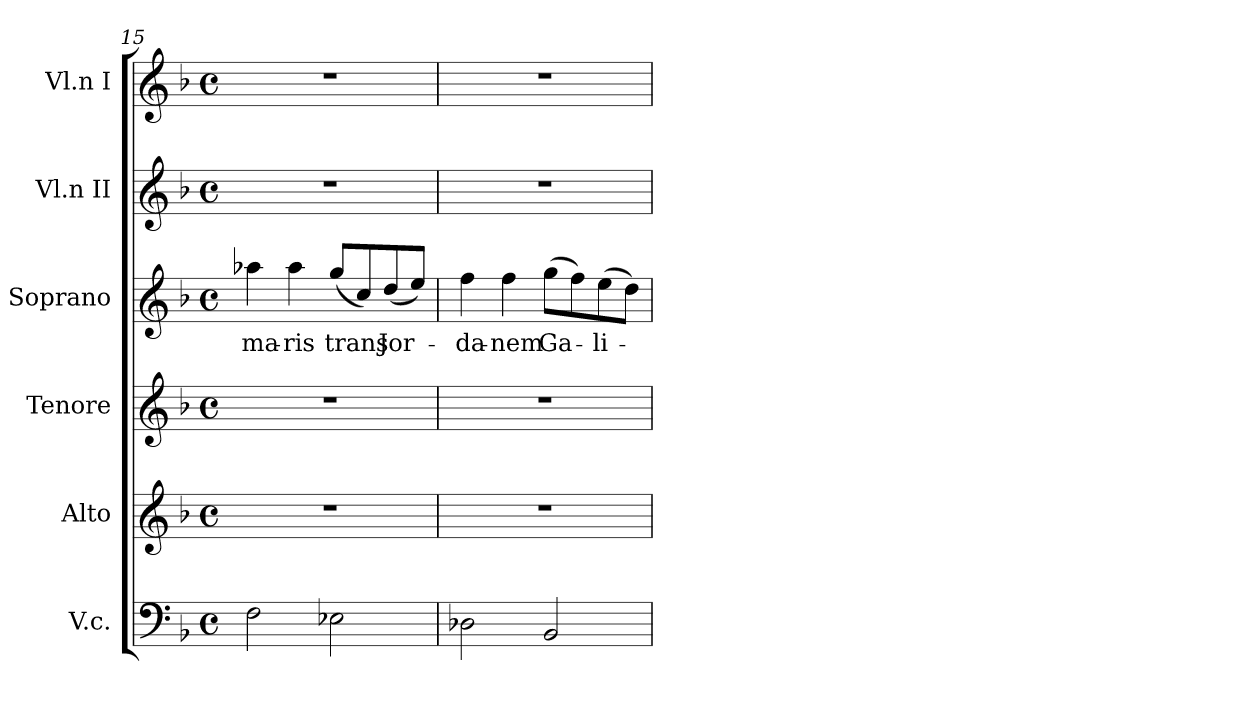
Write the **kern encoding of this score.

**kern	**kern	**kern	**kern	**text	**kern	**kern
*part6	*part5	*part4	*part3	*part3	*part2	*part1
*staff6	*staff5	*staff4	*staff3	*staff3	*staff2	*staff1
*I"V.c.	*I"Alto	*I"Tenore	*I"Soprano	*	*I"Vl.n II	*I"Vl.n I
*I'V.c.	*I'Alto	*I'Tenore	*I'Soprano	*	*I'Vl.n II	*I'Vl.n I
*clefF4	*clefG2	*clefG2	*clefG2	*	*clefG2	*clefG2
*k[b-]	*k[b-]	*k[b-]	*k[b-]	*	*k[b-]	*k[b-]
*F:	*F:	*F:	*F:	*	*F:	*F:
*M4/4	*M4/4	*M4/4	*M4/4	*	*M4/4	*M4/4
*met(c)	*met(c)	*met(c)	*met(c)	*	*met(c)	*met(c)
=15	=15	=15	=15	=15	=15	=15
!	!	!	!	!LO:LY:b	!	!
2F\	1r	1r	4aa-X\	ma-	1r	1r
!	!	!	!	!LO:LY:b	!	!
.	.	.	4aa-\	-ris	.	.
!	!	!	!	!LO:LY:b	!	!
2E-X\	.	.	(<8gg/L	trans	.	.
.	.	.	8cc/)	.	.	.
!	!	!	!	!LO:LY:b	!	!
.	.	.	(<8dd/	Jor-	.	.
.	.	.	8ee/J)	.	.	.
=16	=16	=16	=16	=16	=16	=16
!	!	!	!	!LO:LY:b	!	!
2D-X\	1r	1r	4ff\	-da-	1r	1r
!	!	!	!	!LO:LY:b	!	!
.	.	.	4ff\	-nem	.	.
!	!	!	!	!LO:LY:b	!	!
2BB-/	.	.	(>8gg\L	Ga-	.	.
.	.	.	8ff\)	.	.	.
!	!	!	!	!LO:LY:b	!	!
.	.	.	(>8ee\	-li-	.	.
.	.	.	8dd\J)	.	.	.
=	=	=	=	=	=	=
*-	*-	*-	*-	*-	*-	*-
